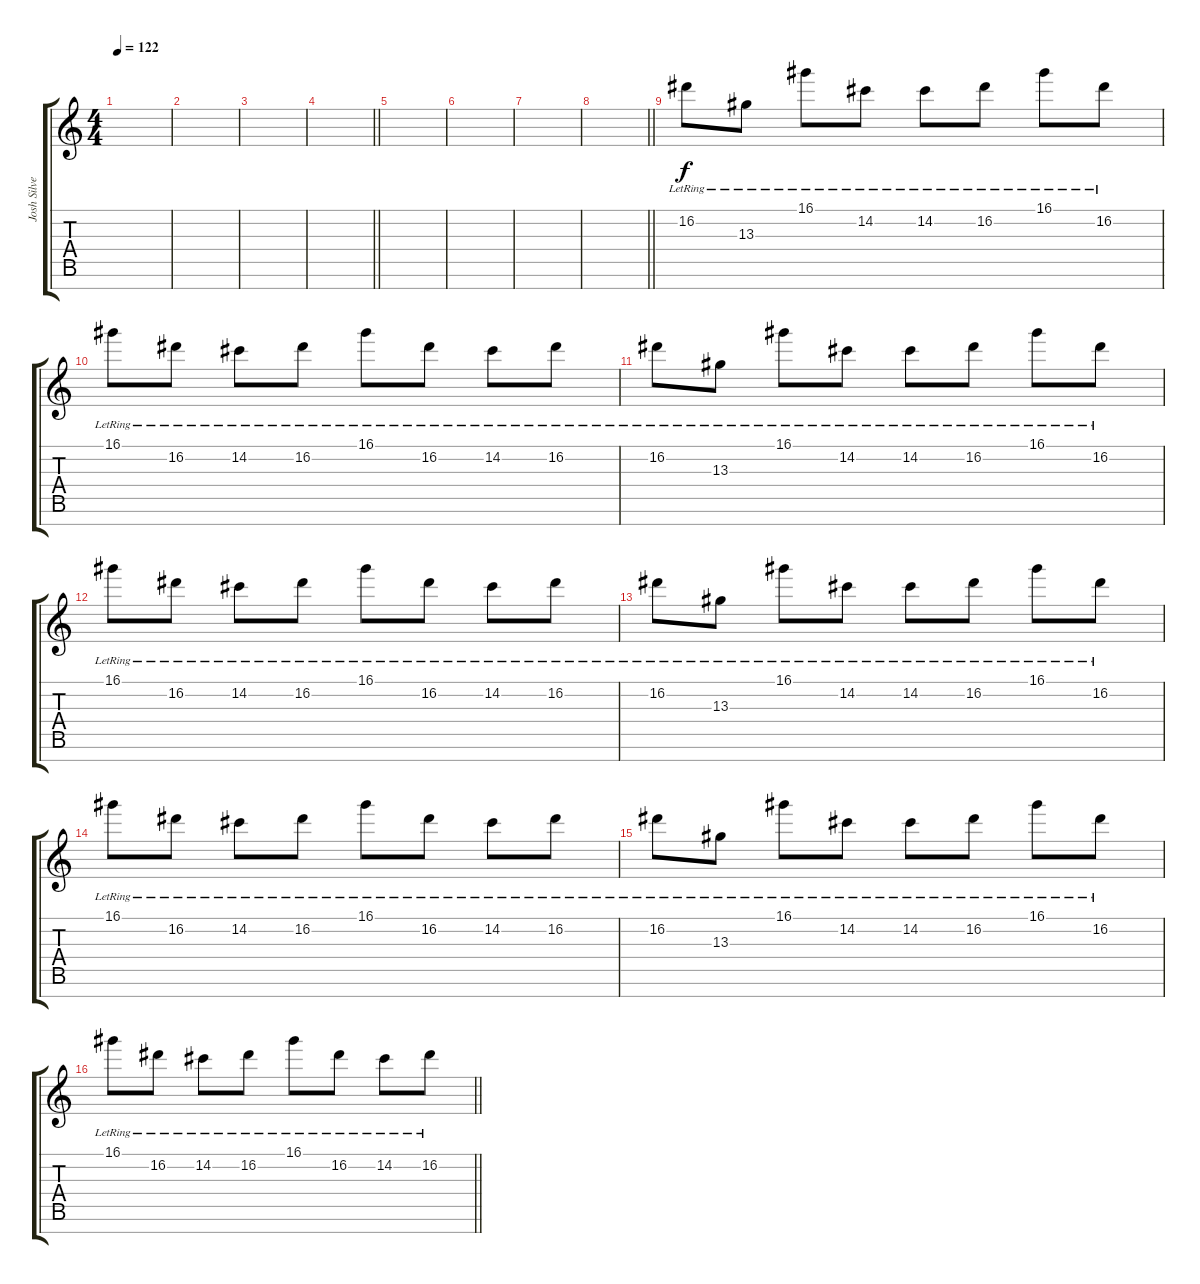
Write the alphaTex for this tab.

\track ("Josh Silver" "Josh Silve") {instrument synthbass1}
\staff {score tabs}
\tuning (E4 B3 G3 D3 A2 E2 B1) {hide}
\ts (4 4)
\section ("" "")
\tempo 122
\clef g2
\ks c
|
|
|
\barLineRight lightlight
|
\section ("" "")
|
|
|
\barLineRight lightlight
|
\section ("" "")
16.2{lr}.8{volume 11 instrument drawbarorgan} 13.3{lr}.8 16.1{lr}.8 14.2{lr}.8 14.2{lr}.8 16.2{lr}.8 16.1{lr}.8 16.2{lr}.8 |
16.1{lr}.8 16.2{lr}.8 14.2{lr}.8 16.2{lr}.8 16.1{lr}.8 16.2{lr}.8 14.2{lr}.8 16.2{lr}.8 |
16.2{lr}.8 13.3{lr}.8 16.1{lr}.8 14.2{lr}.8 14.2{lr}.8 16.2{lr}.8 16.1{lr}.8 16.2{lr}.8 |
16.1{lr}.8 16.2{lr}.8 14.2{lr}.8 16.2{lr}.8 16.1{lr}.8 16.2{lr}.8 14.2{lr}.8 16.2{lr}.8 |
16.2{lr}.8 13.3{lr}.8 16.1{lr}.8 14.2{lr}.8 14.2{lr}.8 16.2{lr}.8 16.1{lr}.8 16.2{lr}.8 |
16.1{lr}.8 16.2{lr}.8 14.2{lr}.8 16.2{lr}.8 16.1{lr}.8 16.2{lr}.8 14.2{lr}.8 16.2{lr}.8 |
16.2{lr}.8 13.3{lr}.8 16.1{lr}.8 14.2{lr}.8 14.2{lr}.8 16.2{lr}.8 16.1{lr}.8 16.2{lr}.8 |
\barLineRight lightlight
16.1{lr}.8 16.2{lr}.8 14.2{lr}.8 16.2{lr}.8 16.1{lr}.8 16.2{lr}.8 14.2{lr}.8 16.2{lr}.8
